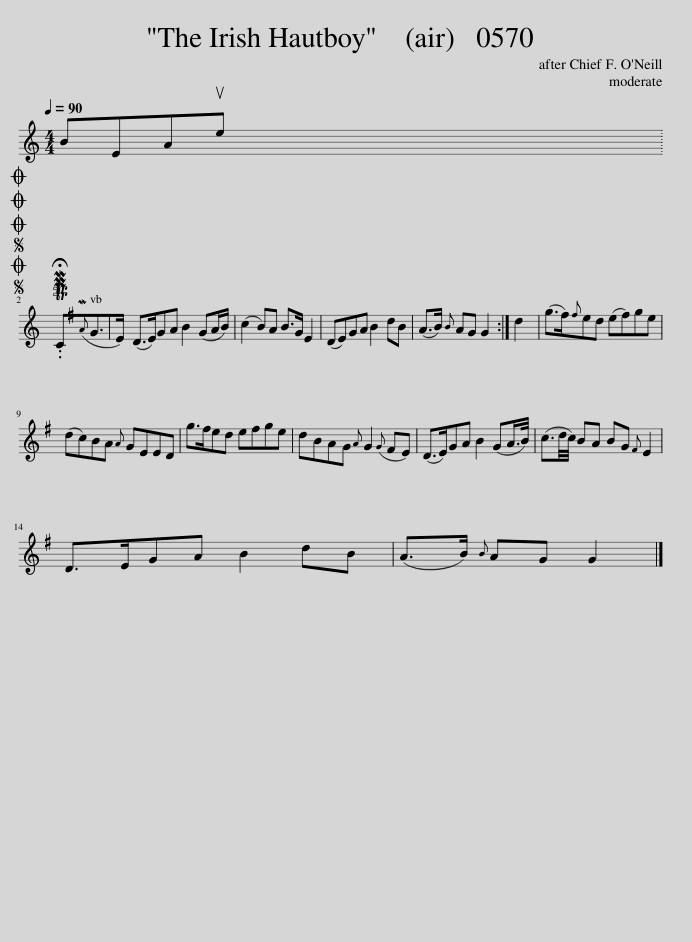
X:1
L:1/8
Q:1/4=90
M:4/4
I:linebreak $
K:C
V:1 treble
V:1
 BEAue x2002 |$SOSOOO .!fermata!PMTC({MA}G>E) | (D>E)GA B2 (GA/B/) | (c2 B)A B>G E2 | (DE)GA B2 dB | %5
 (A>B){B} AG G2 :| d2 | (g>^f){f}ed (ef)ge |$ (dc)BA{A} GEED | g>^fed efge | %10
 dBAG{A} G2({G} ^FE) | (D>E)GA B2 (GA/>B/) | (c3/2d/4c/4) BA BG{^F} E2 |$ D>EGA B2 dB | (A>B){B} AG G2 |] %15
